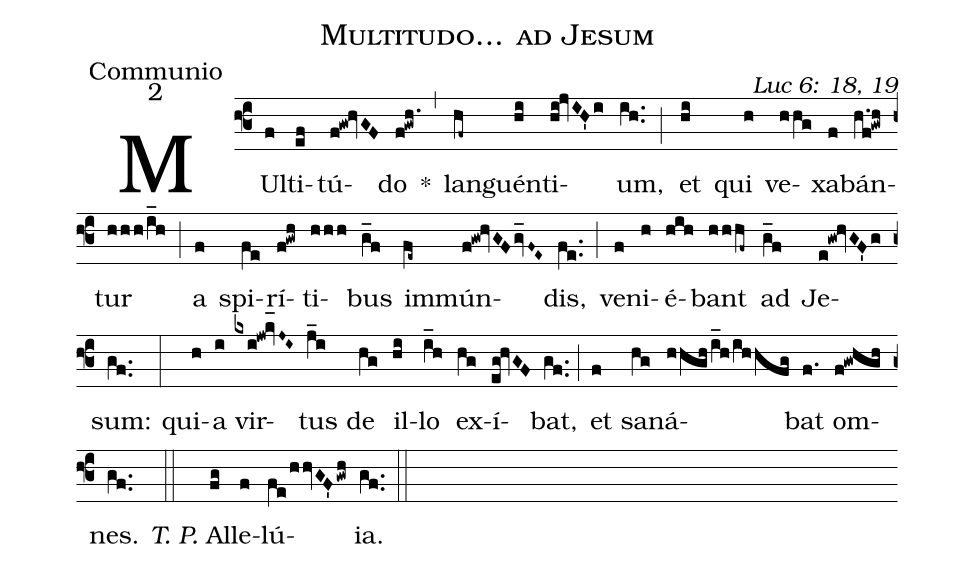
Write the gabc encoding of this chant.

name: Multitudo... ad Jesum;
office-part: Communio;
mode: 2;
commentary: Luc 6: 18, 19;
%%
(f3) MUl(f)ti(ef)tú(f!gw!hvGF)do(f!gwh.) *(,) lan(hf~)guén(hi)ti(hi!jvIH'i)um,(ih..) (;) et(hi) qui(h) ve(hhg)xa(f)bán(h.f!gwh)tur(hhh/i_h) (;) a(f) spi(fe)rí(f!gwh)ti(hhh)bus(g_f) im(fe~)mún(f!gw!hvGFgv_F~E~)dis,(fe..) (;) ve(f)ni(h)é(hih)bant(hhhf~) ad(g_f) Je(e!gw!hvGF'g)sum:(gf..) (:)
qui(h)a(i) vir(kxi!jw!kv_[hl:1]J~I~)tus(j_i) de(hg) il(hi)lo(i_h) ex(hg)í(eg!hvGF)bat,(gf..) (;) et(f) sa(hg)ná(hhghi_h/ihhfg)bat(f.) om(f!gwhgh)nes.(gf..) (::)
<i>T. P.</i> Al(fg)le(f)lú(fe/hhvGF'gwh)ia.(gf..) (::)
